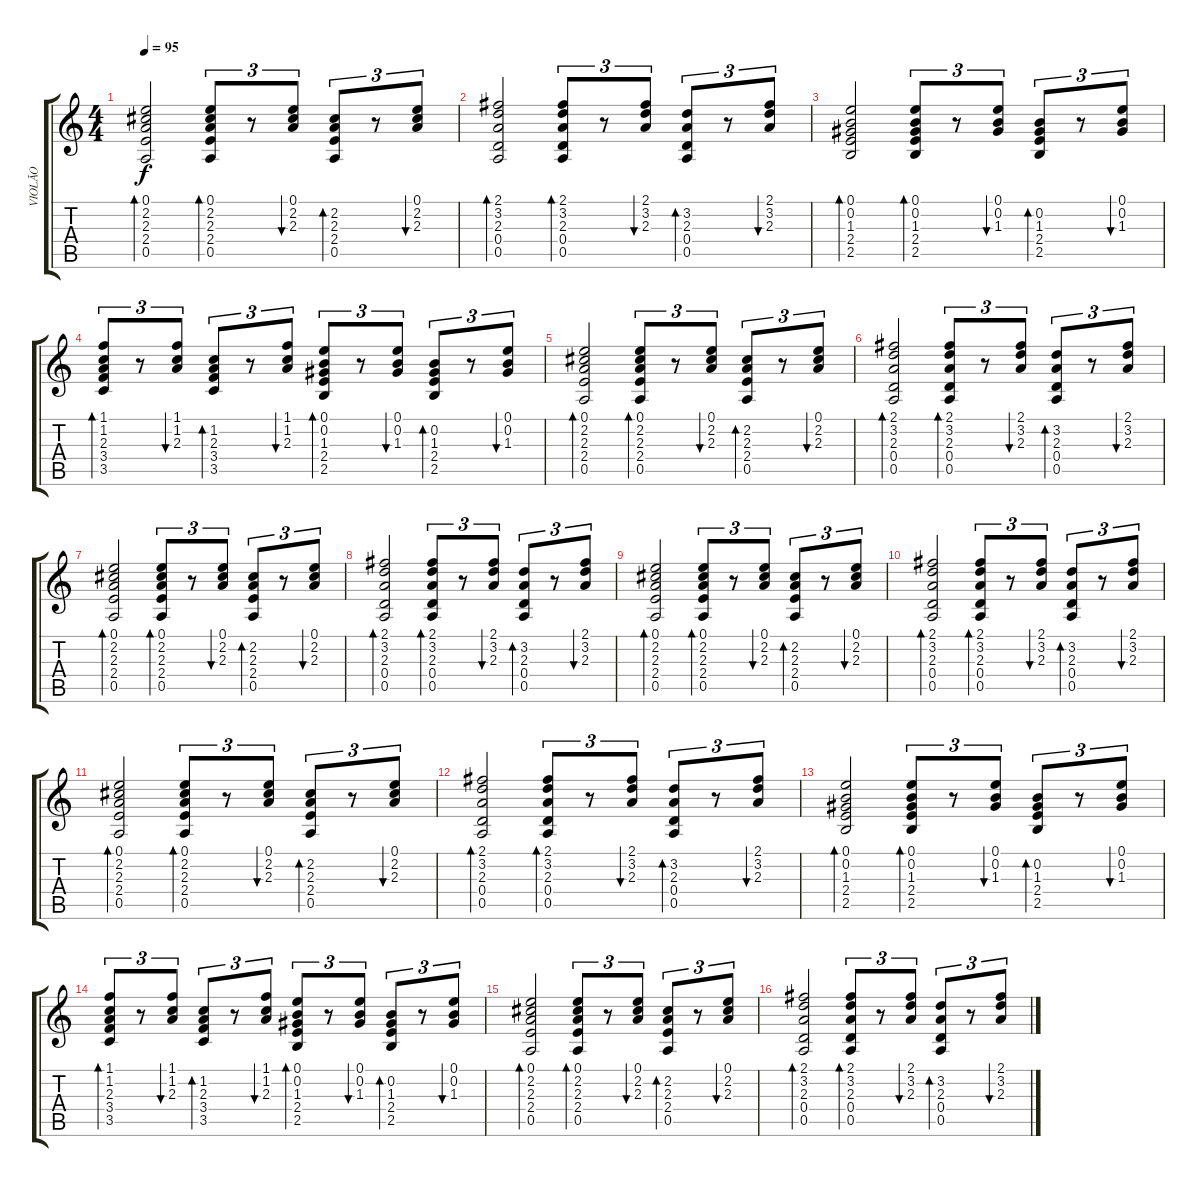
\track ("VIOLÃO" "VIOLÃO") {instrument acousticguitarsteel}
\staff {score tabs}
\tuning (E4 B3 G3 D3 A2 E2) {hide}
\ts (4 4)
\tempo 95
\clef g2
\ks c
(0.1 2.2 2.3 2.4 0.5).2{bd 60 dy f} (0.1 2.2 2.3 2.4 0.5).8{tu (3 2) bd 60} r.8{tu (3 2)} (0.1 2.2 2.3).8{tu (3 2) bu 120} (2.2 2.3 2.4 0.5).8{tu (3 2) bd 60} r.8{tu (3 2)} (0.1 2.2 2.3).8{tu (3 2) bu 120} |
(2.1 3.2 2.3 0.4 0.5).2{bd 60} (2.1 3.2 2.3 0.4 0.5).8{tu (3 2) bd 60} r.8{tu (3 2)} (2.1 3.2 2.3).8{tu (3 2) bu 120} (3.2 2.3 0.4 0.5).8{tu (3 2) bd 60} r.8{tu (3 2)} (2.1 3.2 2.3).8{tu (3 2) bu 120} |
(0.1 0.2 1.3 2.4 2.5).2{bd 60} (0.1 0.2 1.3 2.4 2.5).8{tu (3 2) bd 60} r.8{tu (3 2)} (0.1 0.2 1.3).8{tu (3 2) bu 120} (0.2 1.3 2.4 2.5).8{tu (3 2) bd 60} r.8{tu (3 2)} (0.1 0.2 1.3).8{tu (3 2) bu 120} |
(1.1 1.2 2.3 3.4 3.5).8{tu (3 2) bd 60} r.8{tu (3 2)} (1.1 1.2 2.3).8{tu (3 2) bu 120} (1.2 2.3 3.4 3.5).8{tu (3 2) bd 60} r.8{tu (3 2)} (1.1 1.2 2.3).8{tu (3 2) bu 120} (0.1 0.2 1.3 2.4 2.5).8{tu (3 2) bd 60} r.8{tu (3 2)} (0.1 0.2 1.3).8{tu (3 2) bu 120} (0.2 1.3 2.4 2.5).8{tu (3 2) bd 60} r.8{tu (3 2)} (0.1 0.2 1.3).8{tu (3 2) bu 120} |
(0.1 2.2 2.3 2.4 0.5).2{bd 60} (0.1 2.2 2.3 2.4 0.5).8{tu (3 2) bd 60} r.8{tu (3 2)} (0.1 2.2 2.3).8{tu (3 2) bu 120} (2.2 2.3 2.4 0.5).8{tu (3 2) bd 60} r.8{tu (3 2)} (0.1 2.2 2.3).8{tu (3 2) bu 120} |
(2.1 3.2 2.3 0.4 0.5).2{bd 60} (2.1 3.2 2.3 0.4 0.5).8{tu (3 2) bd 60} r.8{tu (3 2)} (2.1 3.2 2.3).8{tu (3 2) bu 120} (3.2 2.3 0.4 0.5).8{tu (3 2) bd 60} r.8{tu (3 2)} (2.1 3.2 2.3).8{tu (3 2) bu 120} |
(0.1 2.2 2.3 2.4 0.5).2{bd 60} (0.1 2.2 2.3 2.4 0.5).8{tu (3 2) bd 60} r.8{tu (3 2)} (0.1 2.2 2.3).8{tu (3 2) bu 120} (2.2 2.3 2.4 0.5).8{tu (3 2) bd 60} r.8{tu (3 2)} (0.1 2.2 2.3).8{tu (3 2) bu 120} |
(2.1 3.2 2.3 0.4 0.5).2{bd 60} (2.1 3.2 2.3 0.4 0.5).8{tu (3 2) bd 60} r.8{tu (3 2)} (2.1 3.2 2.3).8{tu (3 2) bu 120} (3.2 2.3 0.4 0.5).8{tu (3 2) bd 60} r.8{tu (3 2)} (2.1 3.2 2.3).8{tu (3 2) bu 120} |
(0.1 2.2 2.3 2.4 0.5).2{bd 60} (0.1 2.2 2.3 2.4 0.5).8{tu (3 2) bd 60} r.8{tu (3 2)} (0.1 2.2 2.3).8{tu (3 2) bu 120} (2.2 2.3 2.4 0.5).8{tu (3 2) bd 60} r.8{tu (3 2)} (0.1 2.2 2.3).8{tu (3 2) bu 120} |
(2.1 3.2 2.3 0.4 0.5).2{bd 60} (2.1 3.2 2.3 0.4 0.5).8{tu (3 2) bd 60} r.8{tu (3 2)} (2.1 3.2 2.3).8{tu (3 2) bu 120} (3.2 2.3 0.4 0.5).8{tu (3 2) bd 60} r.8{tu (3 2)} (2.1 3.2 2.3).8{tu (3 2) bu 120} |
(0.1 2.2 2.3 2.4 0.5).2{bd 60} (0.1 2.2 2.3 2.4 0.5).8{tu (3 2) bd 60} r.8{tu (3 2)} (0.1 2.2 2.3).8{tu (3 2) bu 120} (2.2 2.3 2.4 0.5).8{tu (3 2) bd 60} r.8{tu (3 2)} (0.1 2.2 2.3).8{tu (3 2) bu 120} |
(2.1 3.2 2.3 0.4 0.5).2{bd 60} (2.1 3.2 2.3 0.4 0.5).8{tu (3 2) bd 60} r.8{tu (3 2)} (2.1 3.2 2.3).8{tu (3 2) bu 120} (3.2 2.3 0.4 0.5).8{tu (3 2) bd 60} r.8{tu (3 2)} (2.1 3.2 2.3).8{tu (3 2) bu 120} |
(0.1 0.2 1.3 2.4 2.5).2{bd 60} (0.1 0.2 1.3 2.4 2.5).8{tu (3 2) bd 60} r.8{tu (3 2)} (0.1 0.2 1.3).8{tu (3 2) bu 120} (0.2 1.3 2.4 2.5).8{tu (3 2) bd 60} r.8{tu (3 2)} (0.1 0.2 1.3).8{tu (3 2) bu 120} |
(1.1 1.2 2.3 3.4 3.5).8{tu (3 2) bd 60} r.8{tu (3 2)} (1.1 1.2 2.3).8{tu (3 2) bu 120} (1.2 2.3 3.4 3.5).8{tu (3 2) bd 60} r.8{tu (3 2)} (1.1 1.2 2.3).8{tu (3 2) bu 120} (0.1 0.2 1.3 2.4 2.5).8{tu (3 2) bd 60} r.8{tu (3 2)} (0.1 0.2 1.3).8{tu (3 2) bu 120} (0.2 1.3 2.4 2.5).8{tu (3 2) bd 60} r.8{tu (3 2)} (0.1 0.2 1.3).8{tu (3 2) bu 120} |
(0.1 2.2 2.3 2.4 0.5).2{bd 60} (0.1 2.2 2.3 2.4 0.5).8{tu (3 2) bd 60} r.8{tu (3 2)} (0.1 2.2 2.3).8{tu (3 2) bu 120} (2.2 2.3 2.4 0.5).8{tu (3 2) bd 60} r.8{tu (3 2)} (0.1 2.2 2.3).8{tu (3 2) bu 120} |
(2.1 3.2 2.3 0.4 0.5).2{bd 60} (2.1 3.2 2.3 0.4 0.5).8{tu (3 2) bd 60} r.8{tu (3 2)} (2.1 3.2 2.3).8{tu (3 2) bu 120} (3.2 2.3 0.4 0.5).8{tu (3 2) bd 60} r.8{tu (3 2)} (2.1 3.2 2.3).8{tu (3 2) bu 120}
